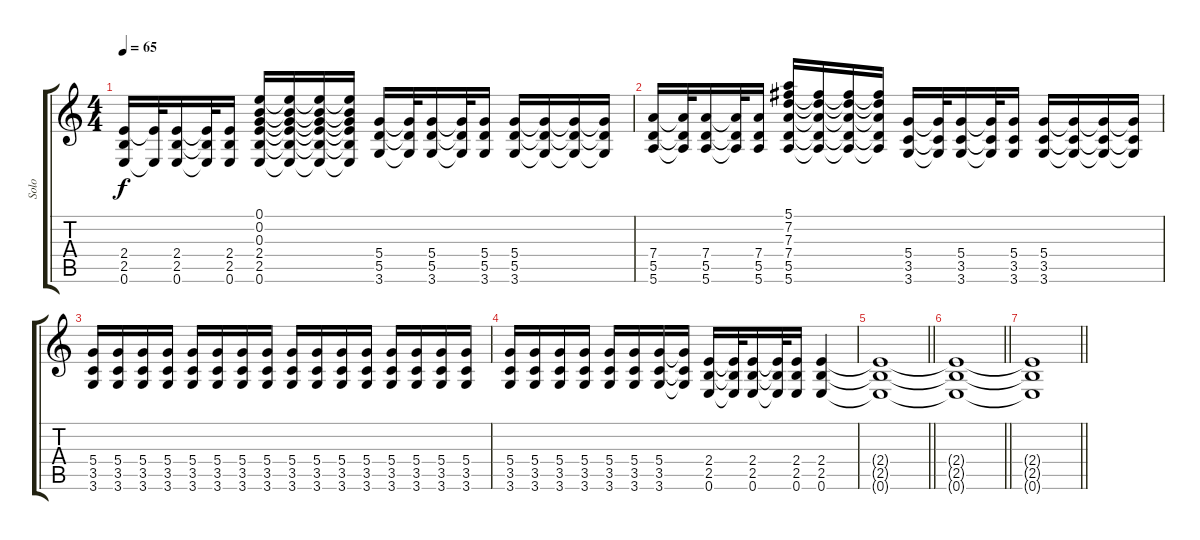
\track ("Solo" "Solo") {instrument overdrivenguitar}
\staff {score tabs}
\tuning (E4 B3 G3 D3 A2 E2) {hide}
\ts (4 4)
\tempo 65
\clef g2
\ks c
(2.4 2.5 0.6).16{dy f} (2.4{t} 0.6{t}).32 (2.4 2.5 0.6).16 (2.4{t} 2.5{t} 0.6{t}).32 (2.4 2.5 0.6).16 (0.1 0.2 0.3 2.4 2.5 0.6).16 (0.1{t} 0.2{t} 0.3{t} 2.4{t} 2.5{t} 0.6{t}).16 (0.1{t} 0.2{t} 0.3{t} 2.4{t} 2.5{t} 0.6{t}).16 (0.1{t} 0.2{t} 0.3{t} 2.4{t} 2.5{t} 0.6{t}).16 (5.4 5.5 3.6).16 (5.4{t} 5.5{t} 3.6{t}).32 (5.4 5.5 3.6).16 (5.4{t} 5.5{t} 3.6{t}).32 (5.4 5.5 3.6).16 (5.4 5.5 3.6).16 (5.4{t} 5.5{t} 3.6{t}).16 (5.4{t} 5.5{t} 3.6{t}).16 (5.4{t} 5.5{t} 3.6{t}).16 |
(7.4 5.5 5.6).16 (7.4{t} 5.5{t} 5.6{t}).32 (7.4 5.5 5.6).16 (7.4{t} 5.5{t} 5.6{t}).32 (7.4 5.5 5.6).16 (5.1 7.2 7.3 7.4 5.5 5.6).16 (7.2{t} 7.3{t} 7.4{t} 5.5{t} 5.6{t}).16 (7.2{t} 7.3{t} 7.4{t} 5.5{t} 5.6{t}).16 (7.2{t} 7.3{t} 7.4{t} 5.5{t} 5.6{t}).16 (5.4 3.5 3.6).16 (5.4{t} 3.5{t} 3.6{t}).32 (5.4 3.5 3.6).16 (5.4{t} 3.5{t} 3.6{t}).32 (5.4 3.5 3.6).16 (5.4 3.5 3.6).16 (5.4{t} 3.5{t} 3.6{t}).16 (5.4{t} 3.5{t} 3.6{t}).16 (5.4{t} 3.5{t} 3.6{t}).16 |
(5.4 3.5 3.6).16 (5.4 3.5 3.6).16 (5.4 3.5 3.6).16 (5.4 3.5 3.6).16 (5.4 3.5 3.6).16 (5.4 3.5 3.6).16 (5.4 3.5 3.6).16 (5.4 3.5 3.6).16 (5.4 3.5 3.6).16 (5.4 3.5 3.6).16 (5.4 3.5 3.6).16 (5.4 3.5 3.6).16 (5.4 3.5 3.6).16 (5.4 3.5 3.6).16 (5.4 3.5 3.6).16 (5.4 3.5 3.6).16 |
(5.4 3.5 3.6).16 (5.4 3.5 3.6).16 (5.4 3.5 3.6).16 (5.4 3.5 3.6).16 (5.4 3.5 3.6).16 (5.4 3.5 3.6).16 (5.4 3.5 3.6).16 (5.4{t} 3.5{t} 3.6{t}).16 (2.4 2.5 0.6).16 (2.4{t} 2.5{t} 0.6{t}).32 (2.4 2.5 0.6).16 (2.4{t} 2.5{t} 0.6{t}).32 (2.4 2.5 0.6).16 (2.4 2.5 0.6).4 |
\barLineRight lightlight
(2.4{t} 2.5{t} 0.6{t}).1 |
\barLineRight lightlight
(2.4{t} 2.5{t} 0.6{t}).1 |
\barLineRight lightlight
(2.4{t} 2.5{t} 0.6{t}).1
